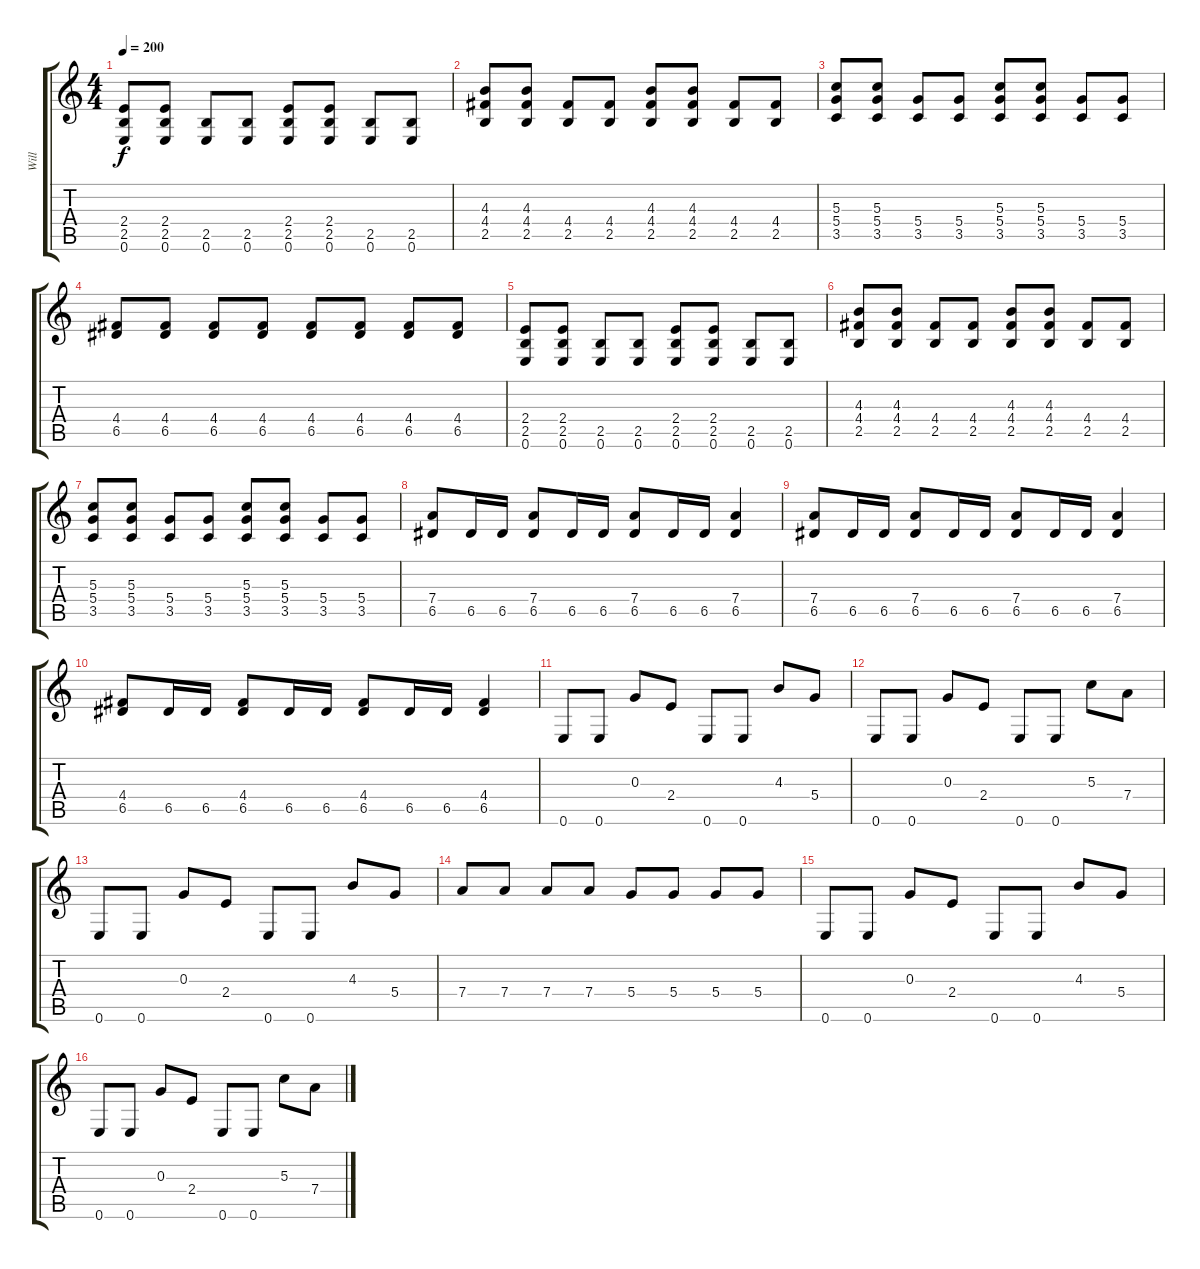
\track ("Will" "Will") {instrument distortionguitar}
\staff {score tabs}
\tuning (E4 B3 G3 D3 A2 E2) {hide}
\ts (4 4)
\tempo 200
\clef g2
\ks c
(2.4 2.5 0.6).8{dy f} (2.4 2.5 0.6).8 (2.5 0.6).8 (2.5 0.6).8 (2.4 2.5 0.6).8 (2.4 2.5 0.6).8 (2.5 0.6).8 (2.5 0.6).8 |
(4.3 4.4 2.5).8 (4.3 4.4 2.5).8 (4.4 2.5).8 (4.4 2.5).8 (4.3 4.4 2.5).8 (4.3 4.4 2.5).8 (4.4 2.5).8 (4.4 2.5).8 |
(5.3 5.4 3.5).8 (5.3 5.4 3.5).8 (5.4 3.5).8 (5.4 3.5).8 (5.3 5.4 3.5).8 (5.3 5.4 3.5).8 (5.4 3.5).8 (5.4 3.5).8 |
(4.4 6.5).8 (4.4 6.5).8 (4.4 6.5).8 (4.4 6.5).8 (4.4 6.5).8 (4.4 6.5).8 (4.4 6.5).8 (4.4 6.5).8 |
(2.4 2.5 0.6).8 (2.4 2.5 0.6).8 (2.5 0.6).8 (2.5 0.6).8 (2.4 2.5 0.6).8 (2.4 2.5 0.6).8 (2.5 0.6).8 (2.5 0.6).8 |
(4.3 4.4 2.5).8 (4.3 4.4 2.5).8 (4.4 2.5).8 (4.4 2.5).8 (4.3 4.4 2.5).8 (4.3 4.4 2.5).8 (4.4 2.5).8 (4.4 2.5).8 |
(5.3 5.4 3.5).8 (5.3 5.4 3.5).8 (5.4 3.5).8 (5.4 3.5).8 (5.3 5.4 3.5).8 (5.3 5.4 3.5).8 (5.4 3.5).8 (5.4 3.5).8 |
(7.4 6.5).8 6.5.16 6.5.16 (7.4 6.5).8 6.5.16 6.5.16 (7.4 6.5).8 6.5.16 6.5.16 (7.4 6.5).4 |
(7.4 6.5).8 6.5.16 6.5.16 (7.4 6.5).8 6.5.16 6.5.16 (7.4 6.5).8 6.5.16 6.5.16 (7.4 6.5).4 |
(4.4 6.5).8 6.5.16 6.5.16 (4.4 6.5).8 6.5.16 6.5.16 (4.4 6.5).8 6.5.16 6.5.16 (4.4 6.5).4 |
0.6.8 0.6.8 0.3.8 2.4.8 0.6.8 0.6.8 4.3.8 5.4.8 |
0.6.8 0.6.8 0.3.8 2.4.8 0.6.8 0.6.8 5.3.8 7.4.8 |
0.6.8 0.6.8 0.3.8 2.4.8 0.6.8 0.6.8 4.3.8 5.4.8 |
7.4.8 7.4.8 7.4.8 7.4.8 5.4.8 5.4.8 5.4.8 5.4.8 |
0.6.8 0.6.8 0.3.8 2.4.8 0.6.8 0.6.8 4.3.8 5.4.8 |
0.6.8 0.6.8 0.3.8 2.4.8 0.6.8 0.6.8 5.3.8 7.4.8
